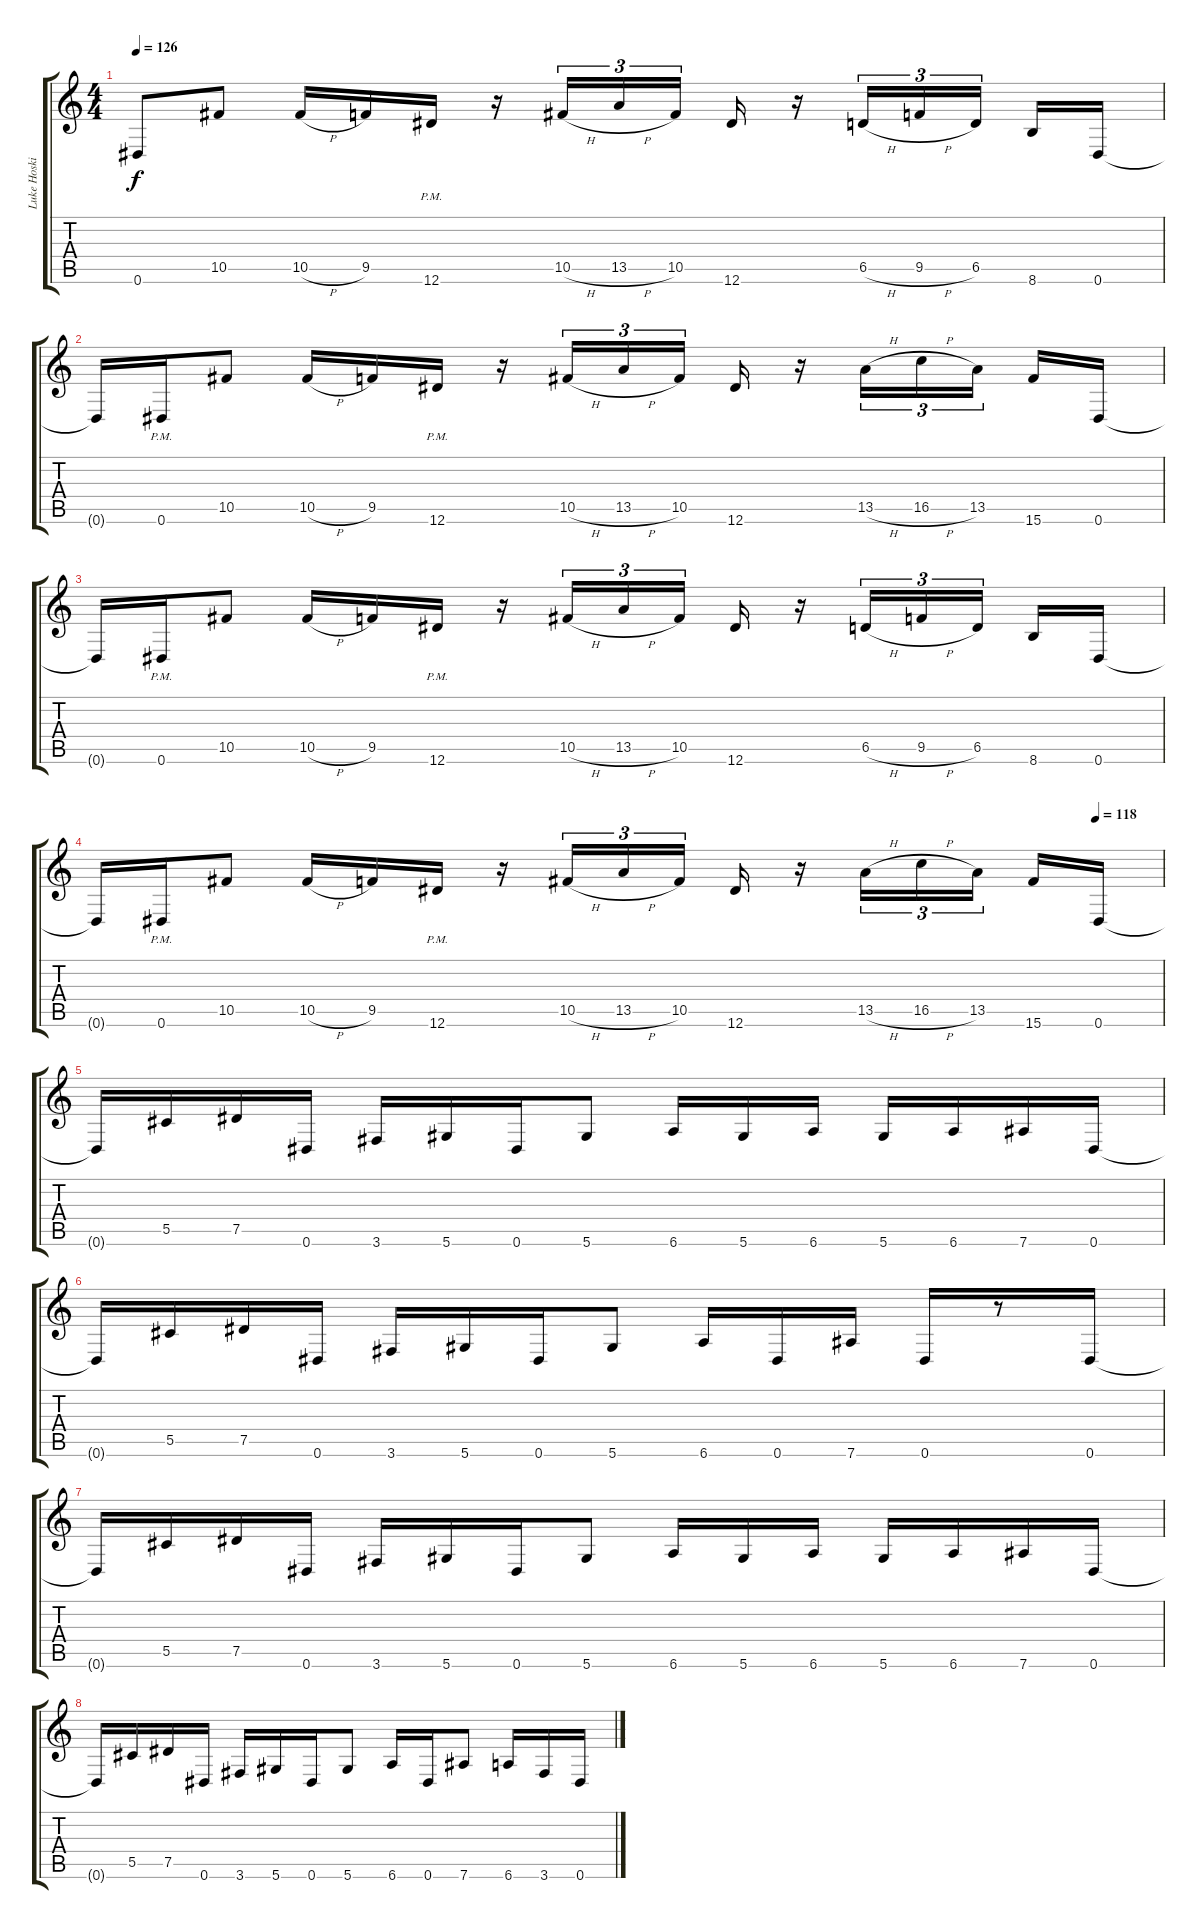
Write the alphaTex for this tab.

\track ("Luke Hoskin" "Luke Hoski") {instrument overdrivenguitar}
\staff {score tabs}
\tuning (Eb4 Bb3 Gb3 Db3 Ab2 Eb2) {hide}
\ts (4 4)
\tempo 126
\clef g2
\ks c
0.6.8{dy f} 10.5.8 10.5{h}.16 9.5.16 12.6{pm}.16 r.16 10.5{h}.16{tu (3 2)} 13.5{h}.16{tu (3 2)} 10.5.16{tu (3 2) beam splitsecondary} 12.6.16 r.16 6.5{h}.16{tu (3 2)} 9.5{h}.16{tu (3 2)} 6.5.16{tu (3 2) beam splitsecondary} 8.6.16 0.6.16 |
0.6{t}.16 0.6{pm}.16 10.5.8 10.5{h}.16 9.5.16 12.6{pm}.16 r.16 10.5{h}.16{tu (3 2)} 13.5{h}.16{tu (3 2)} 10.5.16{tu (3 2) beam splitsecondary} 12.6.16 r.16 13.5{h}.16{tu (3 2)} 16.5{h}.16{tu (3 2)} 13.5.16{tu (3 2) beam splitsecondary} 15.6.16 0.6.16 |
0.6{t}.16 0.6{pm}.16 10.5.8 10.5{h}.16 9.5.16 12.6{pm}.16 r.16 10.5{h}.16{tu (3 2)} 13.5{h}.16{tu (3 2)} 10.5.16{tu (3 2) beam splitsecondary} 12.6.16 r.16 6.5{h}.16{tu (3 2)} 9.5{h}.16{tu (3 2)} 6.5.16{tu (3 2) beam splitsecondary} 8.6.16 0.6.16 |
\tempo (118 0.9375)
0.6{t}.16 0.6{pm}.16 10.5.8 10.5{h}.16 9.5.16 12.6{pm}.16 r.16 10.5{h}.16{tu (3 2)} 13.5{h}.16{tu (3 2)} 10.5.16{tu (3 2) beam splitsecondary} 12.6.16 r.16 13.5{h}.16{tu (3 2)} 16.5{h}.16{tu (3 2)} 13.5.16{tu (3 2) beam splitsecondary} 15.6.16 0.6.16 |
0.6{t}.16 5.5.16 7.5.16 0.6.16 3.6.16 5.6.16 0.6.16 5.6.8 6.6.16 5.6.16 6.6.16 5.6.16 6.6.16 7.6.16 0.6.16 |
0.6{t}.16 5.5.16 7.5.16 0.6.16 3.6.16 5.6.16 0.6.16 5.6.8 6.6.16 0.6.16 7.6.16 0.6.16 r.8 0.6.16 |
0.6{t}.16 5.5.16 7.5.16 0.6.16 3.6.16 5.6.16 0.6.16 5.6.8 6.6.16 5.6.16 6.6.16 5.6.16 6.6.16 7.6.16 0.6.16 |
0.6{t}.16 5.5.16 7.5.16 0.6.16 3.6.16 5.6.16 0.6.16 5.6.8 6.6.16 0.6.16 7.6.8 6.6.16 3.6.16 0.6.16
